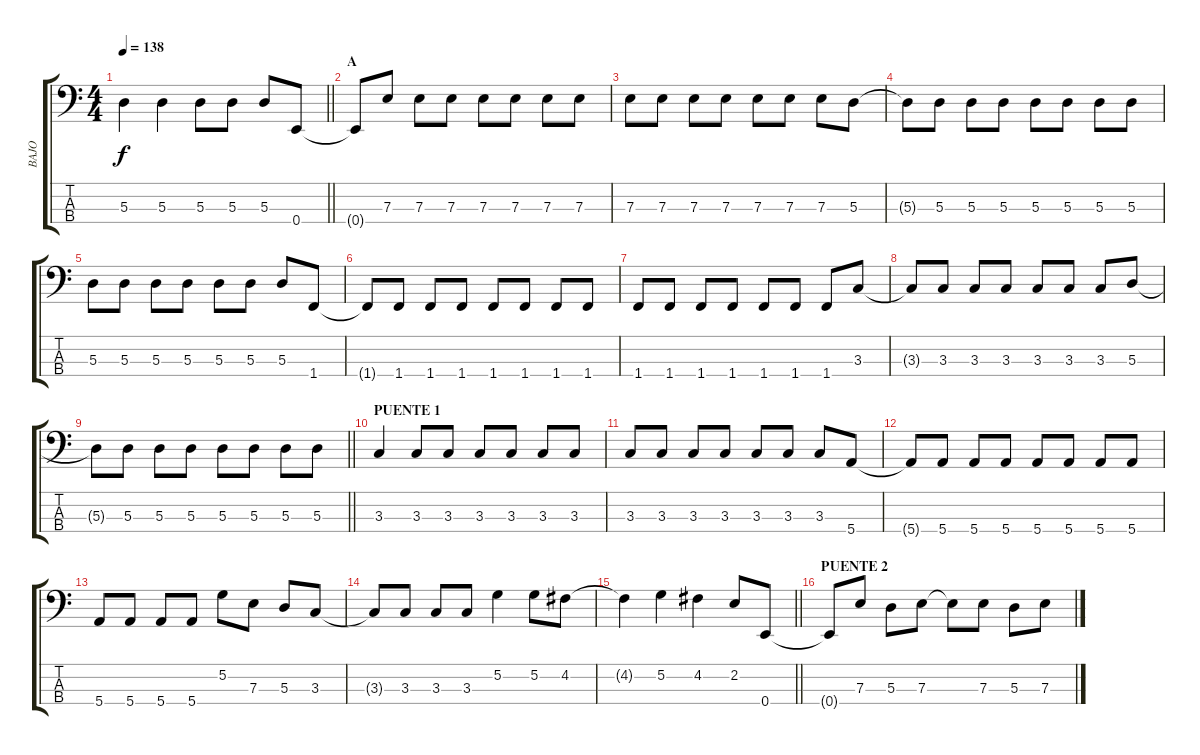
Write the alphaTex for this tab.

\track ("BAJO" "BAJO") {instrument electricbassfinger}
\staff {score tabs}
\tuning (G2 D2 A1 E1) {hide}
\ts (4 4)
\tempo 138
\clef f4
\barLineRight lightlight
\ks c
5.3{t}.4{dy f} 5.3.4 5.3.8 5.3.8 5.3.8 0.4.8 |
\section ("" "A")
0.4{t}.8 7.3.8 7.3.8 7.3.8 7.3.8 7.3.8 7.3.8 7.3.8 |
7.3.8 7.3.8 7.3.8 7.3.8 7.3.8 7.3.8 7.3.8 5.3.8 |
5.3{t}.8 5.3.8 5.3.8 5.3.8 5.3.8 5.3.8 5.3.8 5.3.8 |
5.3.8 5.3.8 5.3.8 5.3.8 5.3.8 5.3.8 5.3.8 1.4.8 |
1.4{t}.8 1.4.8 1.4.8 1.4.8 1.4.8 1.4.8 1.4.8 1.4.8 |
1.4.8 1.4.8 1.4.8 1.4.8 1.4.8 1.4.8 1.4.8 3.3.8 |
3.3{t}.8 3.3.8 3.3.8 3.3.8 3.3.8 3.3.8 3.3.8 5.3.8 |
\barLineRight lightlight
5.3{t}.8 5.3.8 5.3.8 5.3.8 5.3.8 5.3.8 5.3.8 5.3.8 |
\section ("" "PUENTE 1")
3.3.4 3.3.8 3.3.8 3.3.8 3.3.8 3.3.8 3.3.8 |
3.3.8 3.3.8 3.3.8 3.3.8 3.3.8 3.3.8 3.3.8 5.4.8 |
5.4{t}.8 5.4.8 5.4.8 5.4.8 5.4.8 5.4.8 5.4.8 5.4.8 |
5.4.8 5.4.8 5.4.8 5.4.8 5.2.8 7.3.8 5.3.8 3.3.8 |
3.3{t}.8 3.3.8 3.3.8 3.3.8 5.2.4 5.2.8 4.2.8 |
\barLineRight lightlight
4.2{t}.4 5.2.4 4.2.4 2.2.8 0.4.8 |
\section ("" "PUENTE 2")
0.4{t}.8 7.3.8 5.3.8 7.3.8 7.3{t}.8 7.3.8 5.3.8 7.3.8
